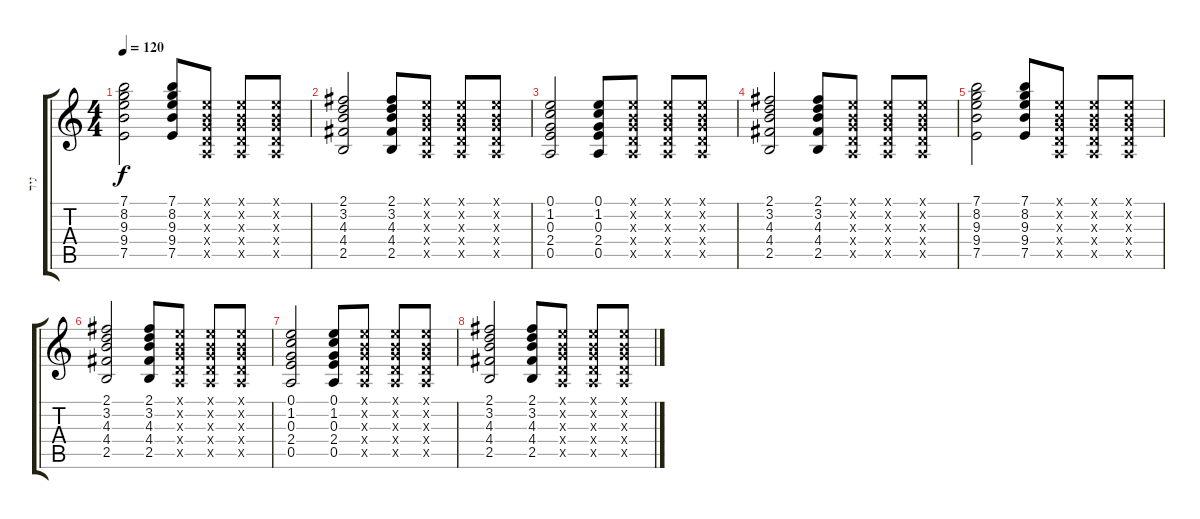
\track ("ניר" "ניר") {instrument overdrivenguitar}
\staff {score tabs}
\tuning (E4 B3 G3 D3 A2 E2) {hide}
\ts (4 4)
\tempo 120
\clef g2
\ks c
(7.1 8.2 9.3 9.4 7.5).2{dy f} (7.1 8.2 9.3 9.4 7.5).8 (0.1{x} 0.2{x} 0.3{x} 0.4{x} 0.5{x}).8 (0.1{x} 0.2{x} 0.3{x} 0.4{x} 0.5{x}).8 (0.1{x} 0.2{x} 0.3{x} 0.4{x} 0.5{x}).8 |
(2.1 3.2 4.3 4.4 2.5).2 (2.1 3.2 4.3 4.4 2.5).8 (0.1{x} 0.2{x} 0.3{x} 0.4{x} 0.5{x}).8 (0.1{x} 0.2{x} 0.3{x} 0.4{x} 0.5{x}).8 (0.1{x} 0.2{x} 0.3{x} 0.4{x} 0.5{x}).8 |
(0.1 1.2 0.3 2.4 0.5).2 (0.1 1.2 0.3 2.4 0.5).8 (0.1{x} 0.2{x} 0.3{x} 0.4{x} 0.5{x}).8 (0.1{x} 0.2{x} 0.3{x} 0.4{x} 0.5{x}).8 (0.1{x} 0.2{x} 0.3{x} 0.4{x} 0.5{x}).8 |
(2.1 3.2 4.3 4.4 2.5).2 (2.1 3.2 4.3 4.4 2.5).8 (0.1{x} 0.2{x} 0.3{x} 0.4{x} 0.5{x}).8 (0.1{x} 0.2{x} 0.3{x} 0.4{x} 0.5{x}).8 (0.1{x} 0.2{x} 0.3{x} 0.4{x} 0.5{x}).8 |
(7.1 8.2 9.3 9.4 7.5).2 (7.1 8.2 9.3 9.4 7.5).8 (0.1{x} 0.2{x} 0.3{x} 0.4{x} 0.5{x}).8 (0.1{x} 0.2{x} 0.3{x} 0.4{x} 0.5{x}).8 (0.1{x} 0.2{x} 0.3{x} 0.4{x} 0.5{x}).8 |
(2.1 3.2 4.3 4.4 2.5).2 (2.1 3.2 4.3 4.4 2.5).8 (0.1{x} 0.2{x} 0.3{x} 0.4{x} 0.5{x}).8 (0.1{x} 0.2{x} 0.3{x} 0.4{x} 0.5{x}).8 (0.1{x} 0.2{x} 0.3{x} 0.4{x} 0.5{x}).8 |
(0.1 1.2 0.3 2.4 0.5).2 (0.1 1.2 0.3 2.4 0.5).8 (0.1{x} 0.2{x} 0.3{x} 0.4{x} 0.5{x}).8 (0.1{x} 0.2{x} 0.3{x} 0.4{x} 0.5{x}).8 (0.1{x} 0.2{x} 0.3{x} 0.4{x} 0.5{x}).8 |
(2.1 3.2 4.3 4.4 2.5).2 (2.1 3.2 4.3 4.4 2.5).8 (0.1{x} 0.2{x} 0.3{x} 0.4{x} 0.5{x}).8 (0.1{x} 0.2{x} 0.3{x} 0.4{x} 0.5{x}).8 (0.1{x} 0.2{x} 0.3{x} 0.4{x} 0.5{x}).8
